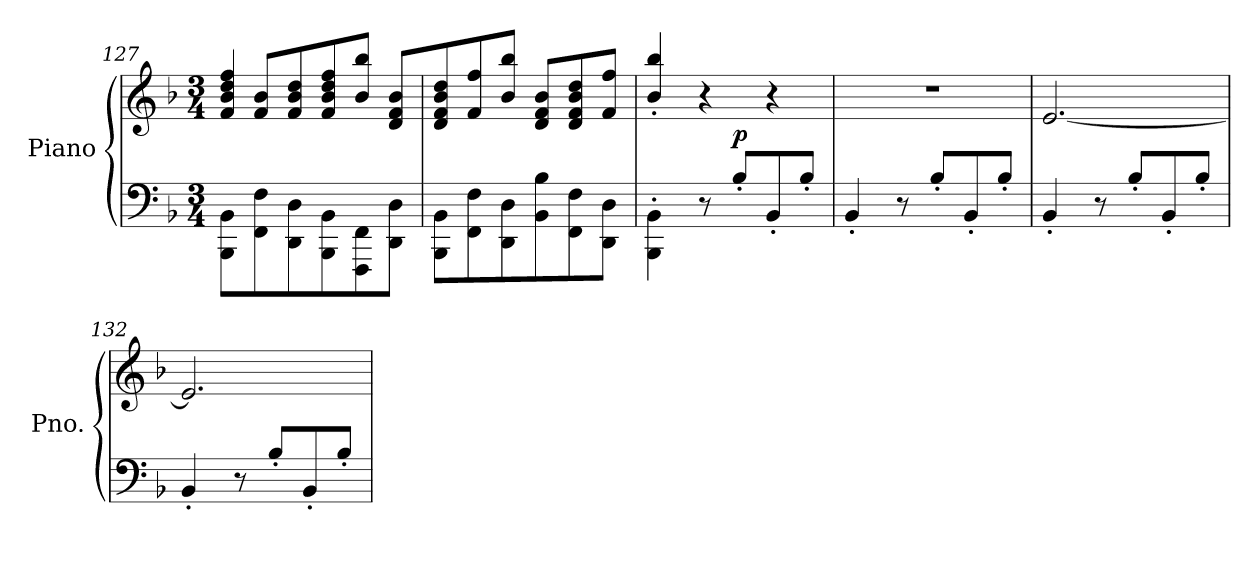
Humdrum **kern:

**kern	**kern	**dynam
*part1	*part1	*part1
*staff2	*staff1	*staff1/2
*I"Piano	*	*
*I'Pno.	*	*
*clefF4	*clefG2	*
*k[b-]	*k[b-]	*
*M3/4	*M3/4	*
=127	=127	=127
8BBB-\ 8BB-\L	8f/ 8b-/ 8dd/ 8ff/J	.
8FF\ 8F\	8f/ 8b-/L	.
8DD\ 8D\	8f/ 8b-/ 8dd/	.
8BBB-\ 8BB-\	8f/ 8b-/ 8dd/ 8ff/	.
8FFF\ 8FF\	8b-/ 8bb-/J	.
8DD\ 8D\J	8d/ 8f/ 8b-/L	.
=128	=128	=128
8BBB-\ 8BB-\L	8d/ 8f/ 8b-/ 8dd/	.
8FF\ 8F\	8f/ 8ff/	.
8DD\ 8D\	8b-/ 8bb-/J	.
8BB-\ 8B-\	8d/ 8f/ 8b-/L	.
8FF\ 8F\	8d/ 8f/ 8b-/ 8dd/	.
8DD\ 8D\J	8f/ 8ff/J	.
=129	=129	=129
4BBB-\' 4BB-\'	4b-/' 4bb-/'	.
8r	4r	.
!	!	!LO:DY:a=2
8B-'/L	.	p
8BB-'/	4r	.
8B-'/J	.	.
=130	=130	=130
4BB-'/	2.r	.
8r	.	.
8B-'/L	.	.
8BB-'/	.	.
8B-'/J	.	.
=131	=131	=131
4BB-'/	[2.e/	.
8r	.	.
8B-'/L	.	.
8BB-'/	.	.
8B-'/J	.	.
!!LO:LB:g=z
=132	=132	=132
4BB-'/	2.e/]	.
8r	.	.
8B-'/L	.	.
8BB-'/	.	.
8B-'/J	.	.
=	=	=
*-	*-	*-
